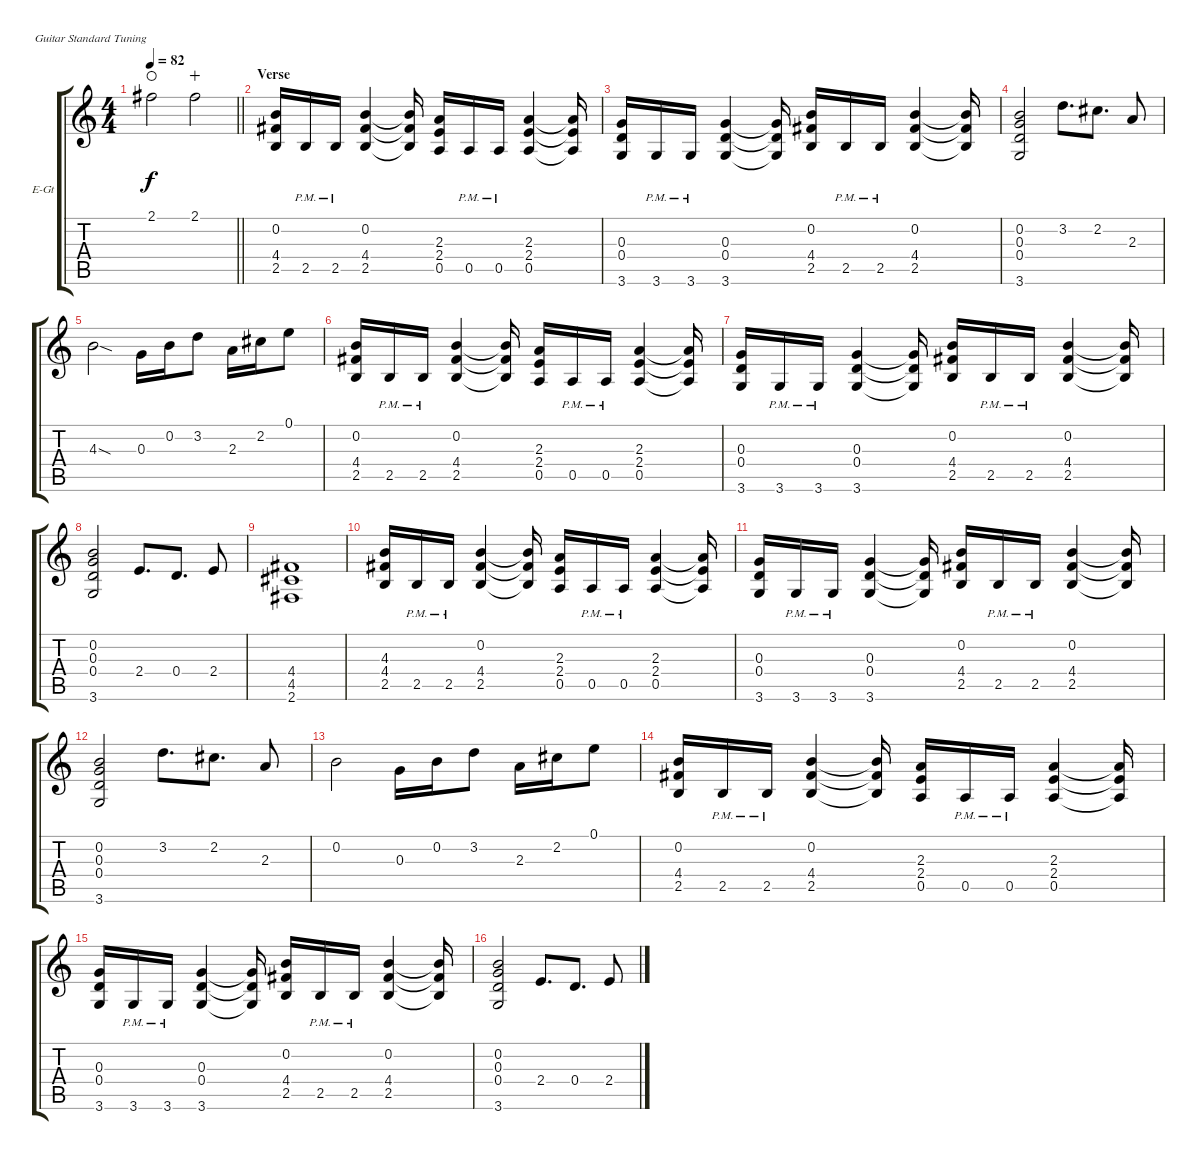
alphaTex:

\bracketExtendMode groupsimilarinstruments
\firstSystemTrackNameOrientation horizontal
\otherSystemsTrackNameOrientation horizontal
\track ("Holstinin" "E-Gt") {instrument distortionguitar}
\staff {score tabs}
\tuning (E4 B3 G3 D3 A2 E2)
\ts (4 4)
\tempo 82
\clef g2
\barLineRight lightlight
\ks c
2.1.2{dy f waho} 2.1.2{wahc} |
\section ("" "Verse")
(0.2 4.4 2.5).16 2.5{pm}.16 2.5{pm}.16 (0.2 4.4 2.5).4 (0.2{t} 4.4{t} 2.5{t}).16 (2.3 2.4 0.5).16 0.5{pm}.16 0.5{pm}.16 (2.3 2.4 0.5).4 (2.3{t} 2.4{t} 0.5{t}).16 |
(0.3 0.4 3.6).16 3.6{pm}.16 3.6{pm}.16 (0.3 0.4 3.6).4 (0.3{t} 0.4{t} 3.6{t}).16 (0.2 4.4 2.5).16 2.5{pm}.16 2.5{pm}.16 (0.2 4.4 2.5).4 (0.2{t} 4.4{t} 2.5{t}).16 |
(0.2 0.3 0.4 3.6).2 3.2.8{d} 2.2.8{d} 2.3.8 |
4.3{sod}.2 0.3.16 0.2.16 3.2.8 2.3.16 2.2.16 0.1.8 |
(0.2 4.4 2.5).16 2.5{pm}.16 2.5{pm}.16 (0.2 4.4 2.5).4 (0.2{t} 4.4{t} 2.5{t}).16 (2.3 2.4 0.5).16 0.5{pm}.16 0.5{pm}.16 (2.3 2.4 0.5).4 (2.3{t} 2.4{t} 0.5{t}).16 |
(0.3 0.4 3.6).16 3.6{pm}.16 3.6{pm}.16 (0.3 0.4 3.6).4 (0.3{t} 0.4{t} 3.6{t}).16 (0.2 4.4 2.5).16 2.5{pm}.16 2.5{pm}.16 (0.2 4.4 2.5).4 (0.2{t} 4.4{t} 2.5{t}).16 |
(0.2 0.3 0.4 3.6).2 2.4.8{d} 0.4.8{d} 2.4.8 |
(4.4 4.5 2.6).1 |
(4.3 4.4 2.5).16 2.5{pm}.16 2.5{pm}.16 (0.2 4.4 2.5).4 (0.2{t} 4.4{t} 2.5{t}).16 (2.3 2.4 0.5).16 0.5{pm}.16 0.5{pm}.16 (2.3 2.4 0.5).4 (2.3{t} 2.4{t} 0.5{t}).16 |
(0.3 0.4 3.6).16 3.6{pm}.16 3.6{pm}.16 (0.3 0.4 3.6).4 (0.3{t} 0.4{t} 3.6{t}).16 (0.2 4.4 2.5).16 2.5{pm}.16 2.5{pm}.16 (0.2 4.4 2.5).4 (0.2{t} 4.4{t} 2.5{t}).16 |
(0.2 0.3 0.4 3.6).2 3.2.8{d} 2.2.8{d} 2.3.8 |
0.2.2 0.3.16 0.2.16 3.2.8 2.3.16 2.2.16 0.1.8 |
(0.2 4.4 2.5).16 2.5{pm}.16 2.5{pm}.16 (0.2 4.4 2.5).4 (0.2{t} 4.4{t} 2.5{t}).16 (2.3 2.4 0.5).16 0.5{pm}.16 0.5{pm}.16 (2.3 2.4 0.5).4 (2.3{t} 2.4{t} 0.5{t}).16 |
(0.3 0.4 3.6).16 3.6{pm}.16 3.6{pm}.16 (0.3 0.4 3.6).4 (0.3{t} 0.4{t} 3.6{t}).16 (0.2 4.4 2.5).16 2.5{pm}.16 2.5{pm}.16 (0.2 4.4 2.5).4 (0.2{t} 4.4{t} 2.5{t}).16 |
(0.2 0.3 0.4 3.6).2 2.4.8{d} 0.4.8{d} 2.4.8
